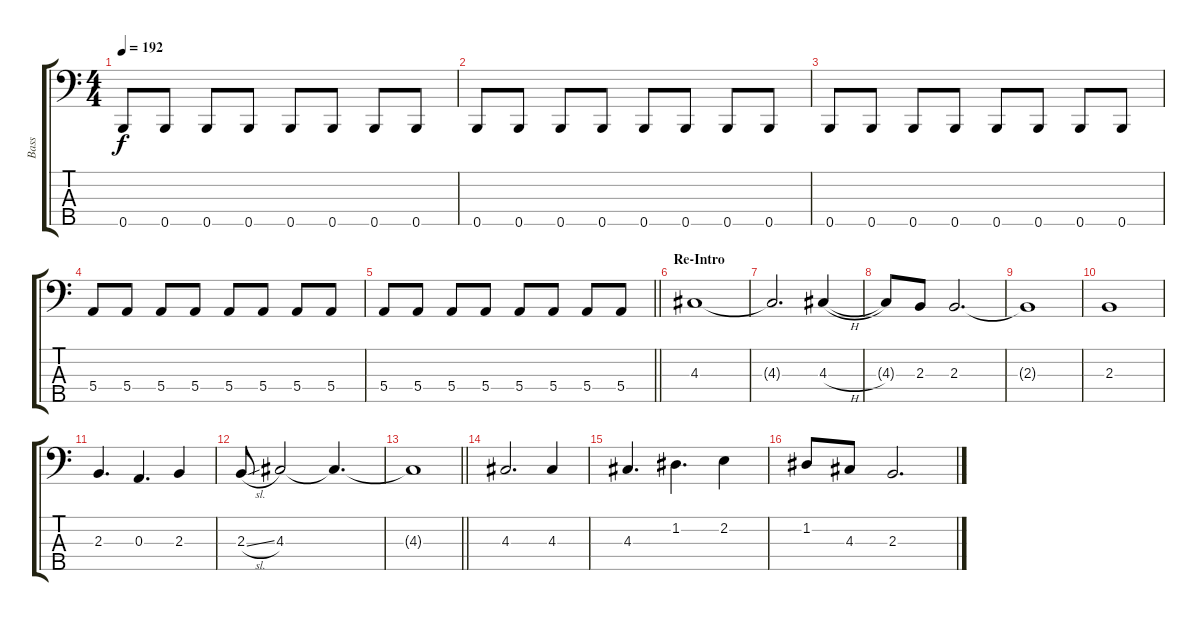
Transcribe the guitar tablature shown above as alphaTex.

\track ("Bass" "Bass") {instrument electricbassfinger}
\staff {score tabs}
\tuning (G2 D2 A1 E1 B0) {hide}
\ts (4 4)
\tempo 192
\clef f4
\ks c
0.5.8{dy f} 0.5.8 0.5.8 0.5.8 0.5.8 0.5.8 0.5.8 0.5.8 |
0.5.8 0.5.8 0.5.8 0.5.8 0.5.8 0.5.8 0.5.8 0.5.8 |
0.5.8 0.5.8 0.5.8 0.5.8 0.5.8 0.5.8 0.5.8 0.5.8 |
5.4.8 5.4.8 5.4.8 5.4.8 5.4.8 5.4.8 5.4.8 5.4.8 |
\barLineRight lightlight
5.4.8 5.4.8 5.4.8 5.4.8 5.4.8 5.4.8 5.4.8 5.4.8 |
\section ("" "Re-Intro")
4.3.1{volume 14} |
4.3{t}.2{d} 4.3{h}.4 |
4.3{t}.8 2.3.8 2.3.2{d} |
2.3{t}.1 |
2.3.1 |
2.3.4{d} 0.3.4{d} 2.3.4 |
2.3{sl}.8 4.3.2 4.3{t}.4{d} |
\barLineRight lightlight
4.3{t}.1 |
\section ("" "")
4.3.2{d} 4.3.4 |
4.3.4{d} 1.2.4{d} 2.2.4 |
1.2.8 4.3.8 2.3.2{d}
